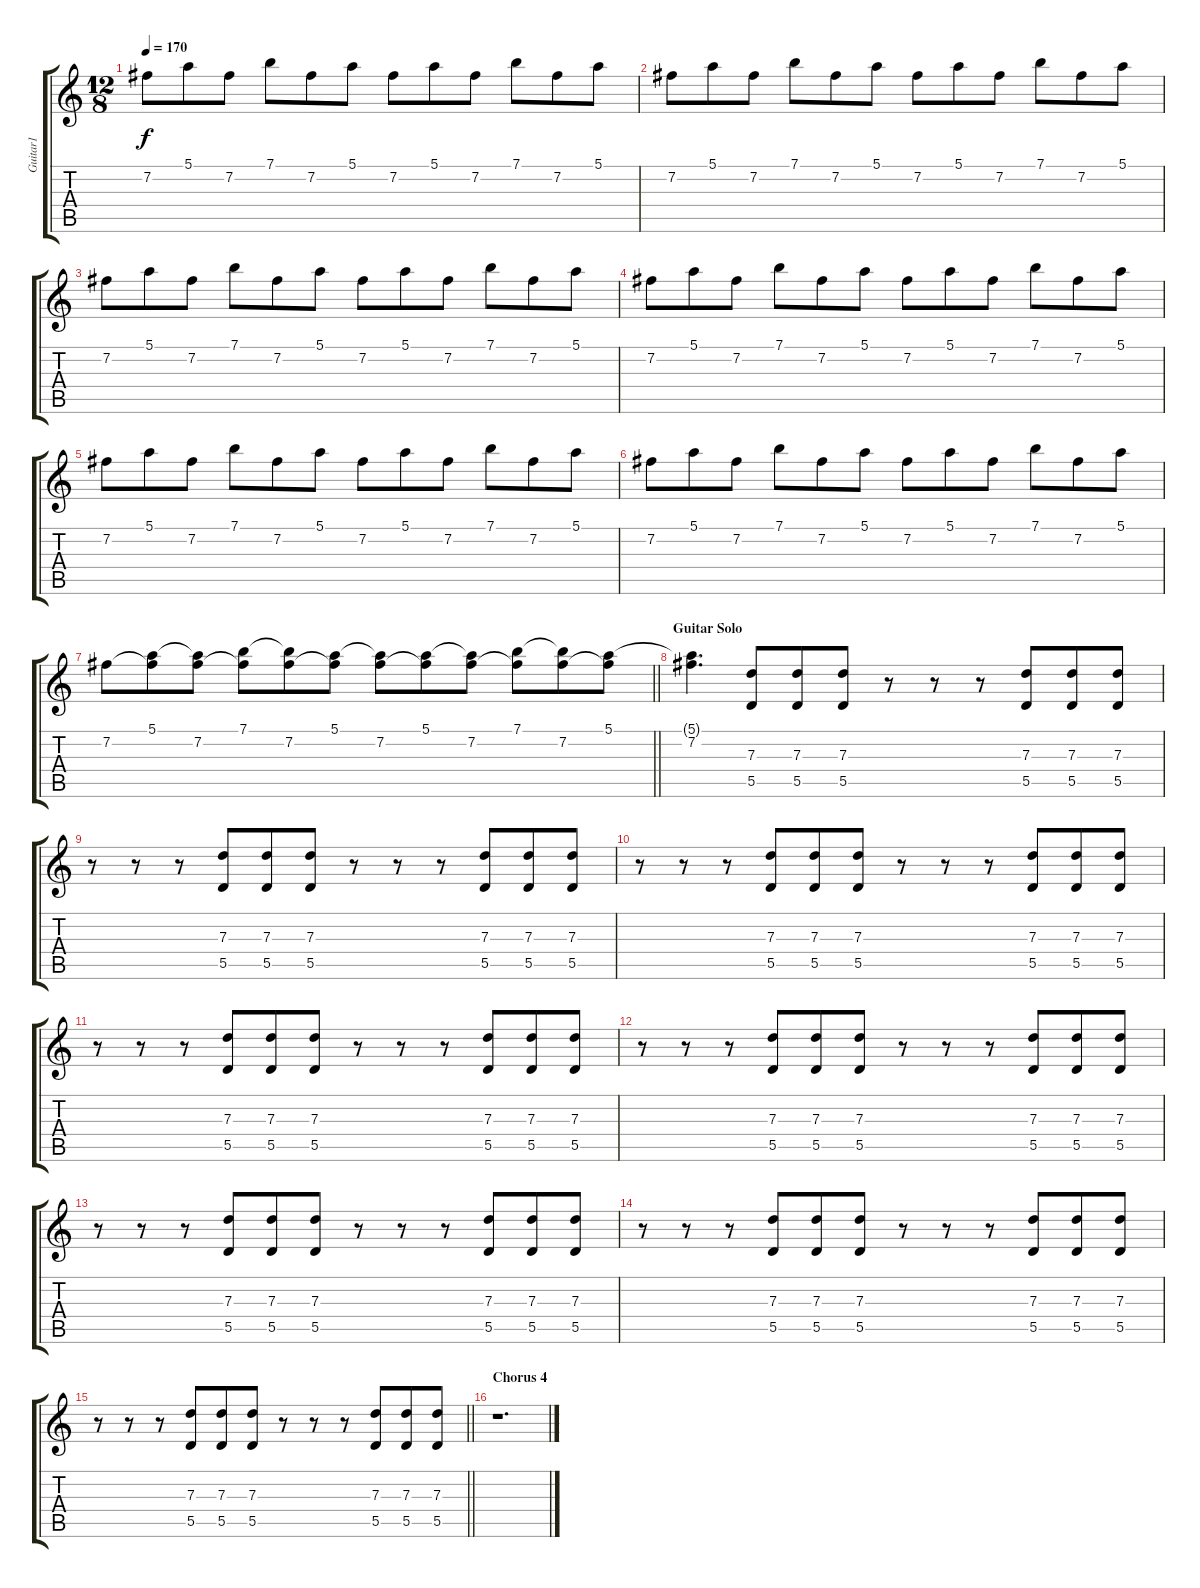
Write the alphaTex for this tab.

\track ("Guitar1" "Guitar1") {instrument electricguitarjazz}
\staff {score tabs}
\tuning (E4 B3 G3 D3 A2 E2) {hide}
\ts (12 8)
\tempo 170
\clef g2
\ks c
7.2.8{dy f} 5.1.8 7.2.8 7.1.8 7.2.8 5.1.8 7.2.8 5.1.8 7.2.8 7.1.8 7.2.8 5.1.8 |
7.2.8 5.1.8 7.2.8 7.1.8 7.2.8 5.1.8 7.2.8 5.1.8 7.2.8 7.1.8 7.2.8 5.1.8 |
7.2.8 5.1.8 7.2.8 7.1.8 7.2.8 5.1.8 7.2.8 5.1.8 7.2.8 7.1.8 7.2.8 5.1.8 |
7.2.8 5.1.8 7.2.8 7.1.8 7.2.8 5.1.8 7.2.8 5.1.8 7.2.8 7.1.8 7.2.8 5.1.8 |
7.2.8 5.1.8 7.2.8 7.1.8 7.2.8 5.1.8 7.2.8 5.1.8 7.2.8 7.1.8 7.2.8 5.1.8 |
7.2.8 5.1.8 7.2.8 7.1.8 7.2.8 5.1.8 7.2.8 5.1.8 7.2.8 7.1.8 7.2.8 5.1.8 |
\barLineRight lightlight
7.2.8 (5.1 7.2{t}).8 (5.1{t} 7.2).8 (7.1 7.2{t}).8 (7.1{t} 7.2).8 (5.1 7.2{t}).8 (5.1{t} 7.2).8 (5.1 7.2{t}).8 (5.1{t} 7.2).8 (7.1 7.2{t}).8 (7.1{t} 7.2).8 (5.1 7.2{t}).8 |
\section ("" "Guitar Solo")
(5.1{t} 7.2).4{d} (7.3 5.5).8 (7.3 5.5).8 (7.3 5.5).8 r.8 r.8 r.8 (7.3 5.5).8 (7.3 5.5).8 (7.3 5.5).8 |
r.8 r.8 r.8 (7.3 5.5).8 (7.3 5.5).8 (7.3 5.5).8 r.8 r.8 r.8 (7.3 5.5).8 (7.3 5.5).8 (7.3 5.5).8 |
r.8 r.8 r.8 (7.3 5.5).8 (7.3 5.5).8 (7.3 5.5).8 r.8 r.8 r.8 (7.3 5.5).8 (7.3 5.5).8 (7.3 5.5).8 |
r.8 r.8 r.8 (7.3 5.5).8 (7.3 5.5).8 (7.3 5.5).8 r.8 r.8 r.8 (7.3 5.5).8 (7.3 5.5).8 (7.3 5.5).8 |
r.8 r.8 r.8 (7.3 5.5).8 (7.3 5.5).8 (7.3 5.5).8 r.8 r.8 r.8 (7.3 5.5).8 (7.3 5.5).8 (7.3 5.5).8 |
r.8 r.8 r.8 (7.3 5.5).8 (7.3 5.5).8 (7.3 5.5).8 r.8 r.8 r.8 (7.3 5.5).8 (7.3 5.5).8 (7.3 5.5).8 |
r.8 r.8 r.8 (7.3 5.5).8 (7.3 5.5).8 (7.3 5.5).8 r.8 r.8 r.8 (7.3 5.5).8 (7.3 5.5).8 (7.3 5.5).8 |
\barLineRight lightlight
r.8 r.8 r.8 (7.3 5.5).8 (7.3 5.5).8 (7.3 5.5).8 r.8 r.8 r.8 (7.3 5.5).8 (7.3 5.5).8 (7.3 5.5).8 |
\section ("" "Chorus 4")
r.1{d}
